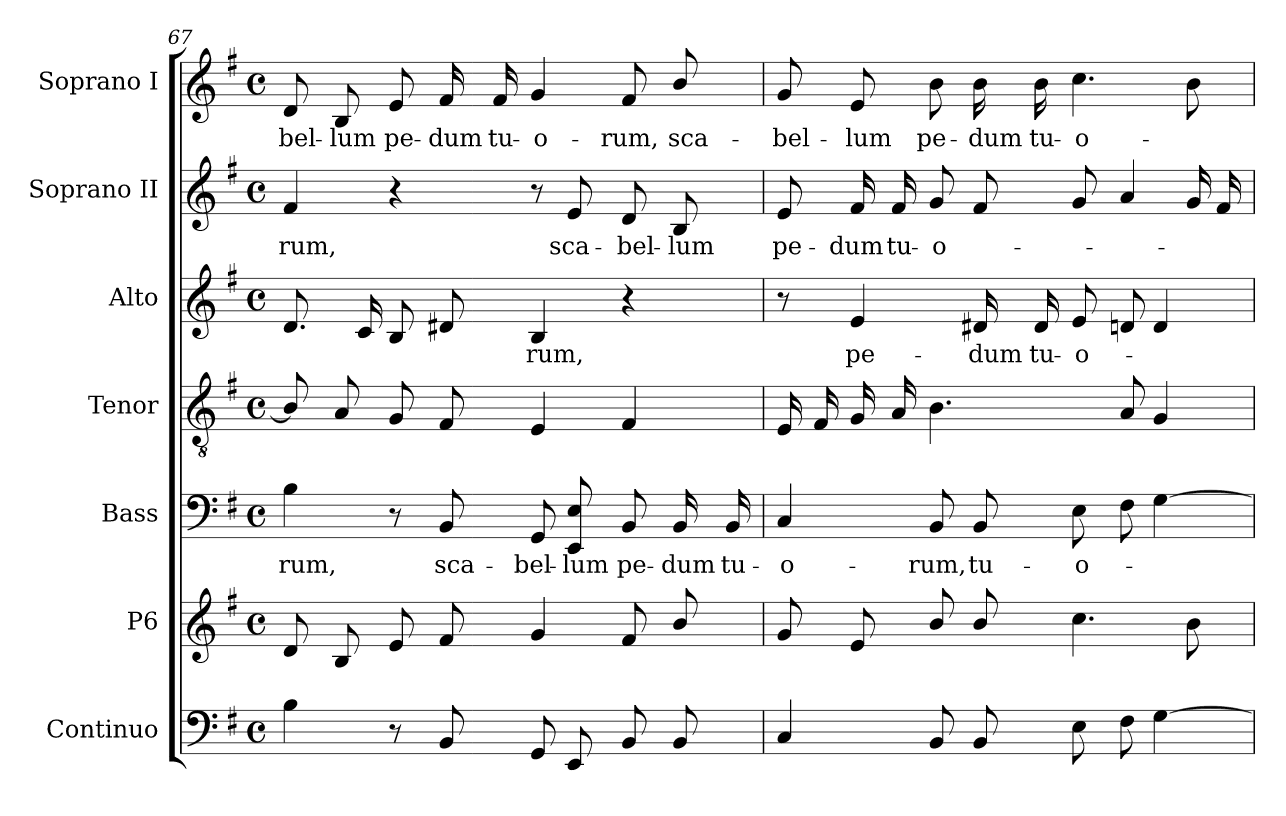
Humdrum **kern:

**kern	**kern	**kern	**text	**kern	**kern	**text	**kern	**text	**kern	**text
*part7	*part6	*part5	*part5	*part4	*part3	*part3	*part2	*part2	*part1	*part1
*staff7	*staff6	*staff5	*staff5	*staff4	*staff3	*staff3	*staff2	*staff2	*staff1	*staff1
*I"Continuo	*I"P6	*I"Bass	*	*I"Tenor	*I"Alto	*	*I"Soprano II	*	*I"Soprano I	*
*	*	*I'B.	*	*I'T.	*I'A.	*	*I'S.	*	*I'S.	*
!!LO:LB:g=z
*clefF4	*clefG2	*clefF4	*	*clefGv2	*clefG2	*	*clefG2	*	*clefG2	*
*	*	*	*	*ITrd7c12	*	*	*	*	*	*
*k[f#]	*k[f#]	*k[f#]	*	*k[f#]	*k[f#]	*	*k[f#]	*	*k[f#]	*
*G:	*G:	*G:	*	*G:	*G:	*	*G:	*	*G:	*
*M4/4	*M4/4	*M4/4	*	*M4/4	*M4/4	*	*M4/4	*	*M4/4	*
*met(c)	*met(c)	*met(c)	*	*met(c)	*met(c)	*	*met(c)	*	*met(c)	*
=67	=67	=67	=67	=67	=67	=67	=67	=67	=67	=67
!	!	!	!LO:LY:b:color=#000000	!	!	!	!	!	!	!
!	!	!	!	!	!	!	!	!LO:LY:b:color=#000000	!	!
!	!	!	!	!	!	!	!	!	!	!LO:LY:b:color=#000000
4Bi\	8di/	4Bi\	-rum,	8BBi/]	8.di/	.	4f#i/	-rum,	8di/	-bel-
!	!	!	!	!	!	!	!	!	!	!LO:LY:b:color=#000000
.	8Bi/	.	.	8AAi/	.	.	.	.	8Bi/	-lum
.	.	.	.	.	16ci/	.	.	.	.	.
!	!	!	!	!	!	!	!	!	!	!LO:LY:b:color=#000000
8r	8ei/	8r	.	8GGi/	8Bi/	.	4r	.	8ei/	pe-
!	!	!	!LO:LY:b:color=#000000	!	!	!	!	!	!	!
!	!	!	!	!	!	!	!	!	!	!LO:LY:b:color=#000000
8BBi/	8f#i/	8BBi/	sca-	8FF#i/	8d#Xi/	.	.	.	16f#i/	-dum
!	!	!	!	!	!	!	!	!	!	!LO:LY:b:color=#000000
.	.	.	.	.	.	.	.	.	16f#i/	tu-
!	!	!	!LO:LY:b:color=#000000	!	!	!	!	!	!	!
!	!	!	!	!	!	!LO:LY:b:color=#000000	!	!	!	!
!	!	!	!	!	!	!	!	!	!	!LO:LY:b:color=#000000
8GGi/	4gi/	8GGi/	-bel-	4EEi/	4Bi/	-rum,	8r	.	4gi/	-o-
!	!	!	!LO:LY:b:color=#000000	!	!	!	!	!	!	!
!	!	!	!	!	!	!	!	!LO:LY:b:color=#000000	!	!
8EEi/	.	8EEi/ 8Ei	-lum	.	.	.	8ei/	sca-	.	.
!	!	!	!LO:LY:b:color=#000000	!	!	!	!	!	!	!
!	!	!	!	!	!	!	!	!LO:LY:b:color=#000000	!	!
!	!	!	!	!	!	!	!	!	!	!LO:LY:b:color=#000000
8BBi/	8f#i/	8BBi/	pe-	4FF#i/	4r	.	8di/	-bel-	8f#i/	-rum,
!	!	!	!LO:LY:b:color=#000000	!	!	!	!	!	!	!
!	!	!	!	!	!	!	!	!LO:LY:b:color=#000000	!	!
!	!	!	!	!	!	!	!	!	!	!LO:LY:b:color=#000000
8BBi/	8bi/	16BBi/	-dum	.	.	.	8Bi/	-lum	8bi/	sca-
!	!	!	!LO:LY:b:color=#000000	!	!	!	!	!	!	!
.	.	16BBi/	tu-	.	.	.	.	.	.	.
=68	=68	=68	=68	=68	=68	=68	=68	=68	=68	=68
!	!	!	!LO:LY:b:color=#000000	!	!	!	!	!	!	!
!	!	!	!	!	!	!	!	!LO:LY:b:color=#000000	!	!
!	!	!	!	!	!	!	!	!	!	!LO:LY:b:color=#000000
4Ci/	8gi/	4Ci/	-o-	16EEi/	8r	.	8ei/	pe-	8gi/	-bel-
.	.	.	.	16FF#i/	.	.	.	.	.	.
!	!	!	!	!	!	!LO:LY:b:color=#000000	!	!	!	!
!	!	!	!	!	!	!	!	!LO:LY:b:color=#000000	!	!
!	!	!	!	!	!	!	!	!	!	!LO:LY:b:color=#000000
.	8ei/	.	.	16GGi/	4ei/	pe-	16f#i/	-dum	8ei/	-lum
!	!	!	!	!	!	!	!	!LO:LY:b:color=#000000	!	!
.	.	.	.	16AAi/	.	.	16f#i/	tu-	.	.
!	!	!	!LO:LY:b:color=#000000	!	!	!	!	!	!	!
!	!	!	!	!	!	!	!	!LO:LY:b:color=#000000	!	!
!	!	!	!	!	!	!	!	!	!	!LO:LY:b:color=#000000
8BBi/	8bi/	8BBi/	-rum,	4.BBi\	.	.	8gi/	-o-	8bi\	pe-
!	!	!	!LO:LY:b:color=#000000	!	!	!	!	!	!	!
!	!	!	!	!	!	!LO:LY:b:color=#000000	!	!	!	!
!	!	!	!	!	!	!	!	!	!	!LO:LY:b:color=#000000
8BBi/	8bi/	8BBi/	tu-	.	16d#Xi/	-dum	8f#i/	.	16bi\	-dum
!	!	!	!	!	!	!LO:LY:b:color=#000000	!	!	!	!
!	!	!	!	!	!	!	!	!	!	!LO:LY:b:color=#000000
.	.	.	.	.	16d#i/	tu-	.	.	16bi\	tu-
!	!	!	!LO:LY:b:color=#000000	!	!	!	!	!	!	!
!	!	!	!	!	!	!LO:LY:b:color=#000000	!	!	!	!
!	!	!	!	!	!	!	!	!	!	!LO:LY:b:color=#000000
8Ei\	4.cci\	8Ei\	-o-	.	8ei/	-o-	8gi/	.	4.cci\	-o-
8F#i\	.	8F#i\	.	8AAi/	8dni/	.	4ai/	.	.	.
[>4Gi\	.	[>4Gi\	.	4GGi/	4di/	.	.	.	.	.
.	8bi\	.	.	.	.	.	16gi/	.	8bi\	.
.	.	.	.	.	.	.	16f#i/	.	.	.
=	=	=	=	=	=	=	=	=	=	=
*-	*-	*-	*-	*-	*-	*-	*-	*-	*-	*-
